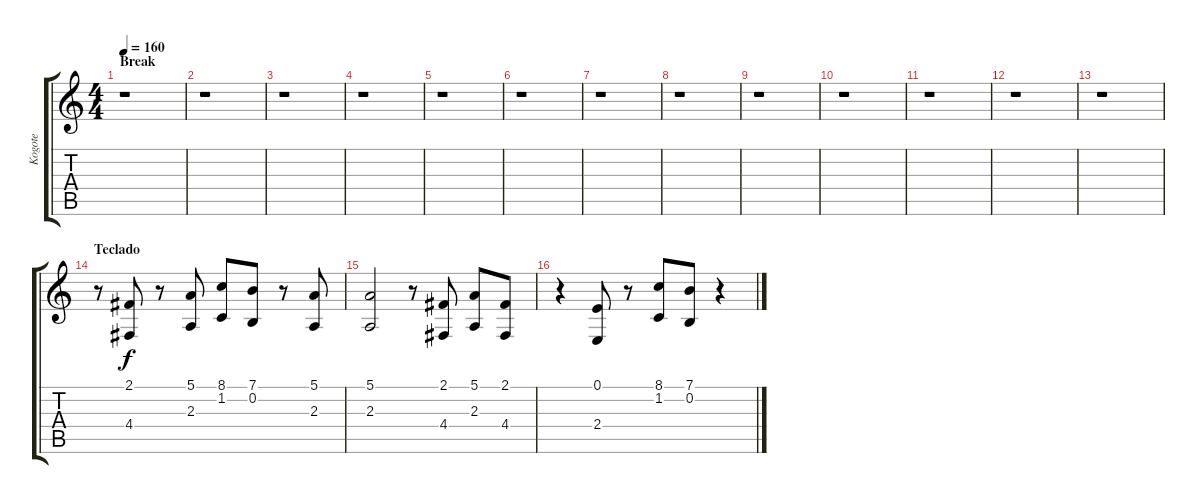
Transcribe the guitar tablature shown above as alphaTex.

\track ("Kogote" "Kogote") {instrument brasssection}
\staff {score tabs}
\tuning (E4 B3 G3 D3 A2 E2) {hide}
\ts (4 4)
\section ("" "Break")
\tempo 160
\clef g2
\ks c
r.1{dy f} |
r.1 |
r.1 |
r.1 |
r.1 |
r.1 |
r.1 |
r.1 |
r.1 |
r.1 |
r.1 |
r.1 |
r.1 |
\section ("" "Teclado")
r.8 (2.1 4.4).8 r.8 (5.1 2.3).8 (8.1 1.2).8 (7.1 0.2).8 r.8 (5.1 2.3).8 |
(5.1 2.3).2 r.8 (2.1 4.4).8 (5.1 2.3).8 (2.1 4.4).8 |
r.4 (0.1 2.4).8 r.8 (8.1 1.2).8 (7.1 0.2).8 r.4
